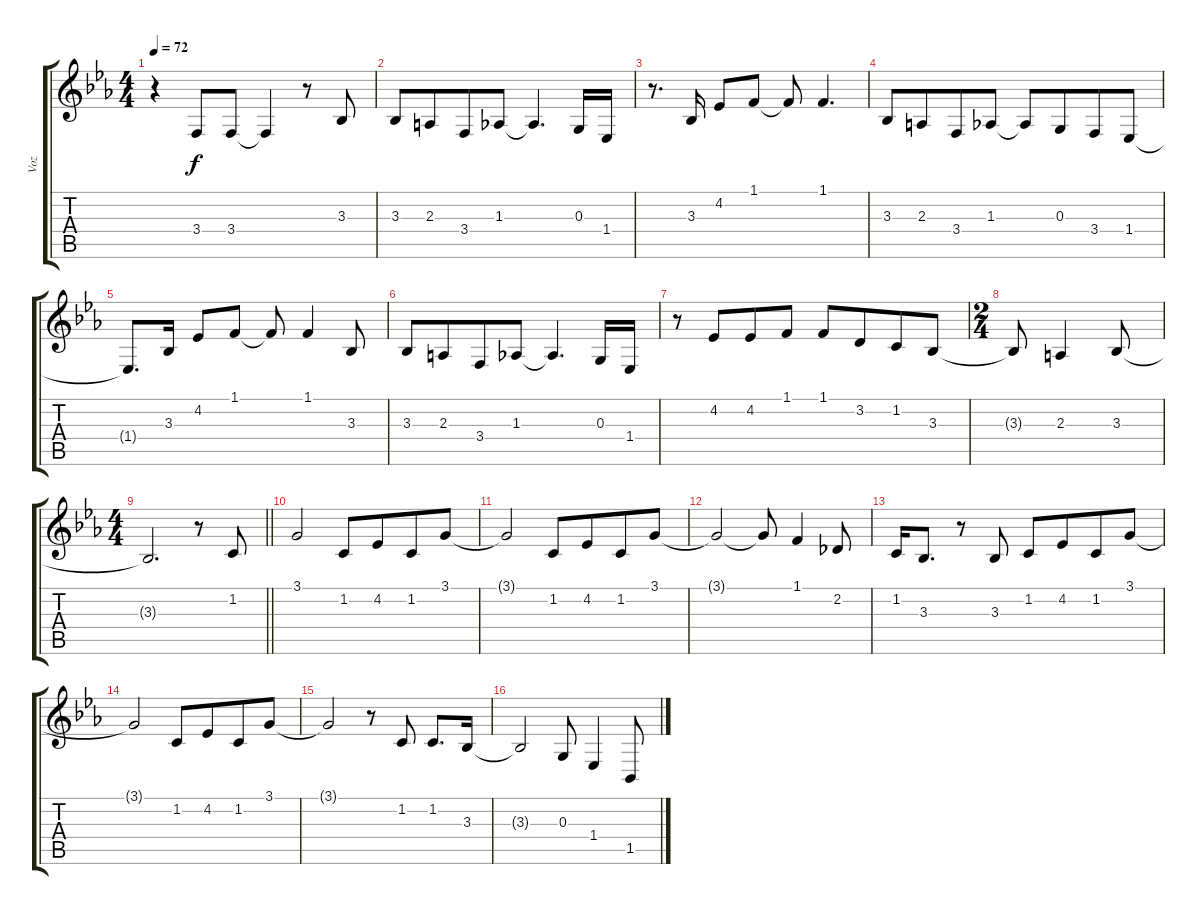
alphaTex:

\track ("Voz" "Voz") {instrument altosax}
\staff {score tabs}
\tuning (E4 B3 G3 D3 A2 E2) {hide}
\ts (4 4)
\tempo 72
\clef g2
\ks eb
r.4{dy f} 3.4.8 3.4.8 3.4{t}.4 r.8 3.3.8 |
3.3.8 2.3.8{beam merge} 3.4.8 1.3.8 1.3{t}.4{d} 0.3.16 1.4.16 |
r.8{d} 3.3.16 4.2.8 1.1.8 1.1{t}.8 1.1.4{d} |
3.3.8 2.3.8{beam merge} 3.4.8 1.3.8 1.3{t}.8 0.3.8{beam merge} 3.4.8 1.4.8 |
1.4{t}.8{d} 3.3.16 4.2.8 1.1.8 1.1{t}.8 1.1.4 3.3.8 |
3.3.8 2.3.8{beam merge} 3.4.8 1.3.8 1.3{t}.4{d} 0.3.16 1.4.16 |
r.8 4.2.8{beam merge} 4.2.8 1.1.8 1.1.8 3.2.8{beam merge} 1.2.8 3.3.8 |
\ts (2 4)
3.3{t}.8 2.3.4 3.3.8 |
\ts (4 4)
\barLineRight lightlight
3.3{t}.2{d} r.8 1.2.8 |
3.1.2 1.2.8 4.2.8{beam merge} 1.2.8 3.1.8 |
3.1{t}.2 1.2.8 4.2.8{beam merge} 1.2.8 3.1.8 |
3.1{t}.2 3.1{t}.8 1.1.4 2.2.8 |
1.2.16 3.3.8{d} r.8 3.3.8 1.2.8{beam merge} 4.2.8{beam merge} 1.2.8{beam merge} 3.1.8 |
3.1{t}.2 1.2.8 4.2.8{beam merge} 1.2.8 3.1.8 |
3.1{t}.2 r.8 1.2.8 1.2.8{d} 3.3.16 |
3.3{t}.2 0.3.8 1.4.4 1.5.8
